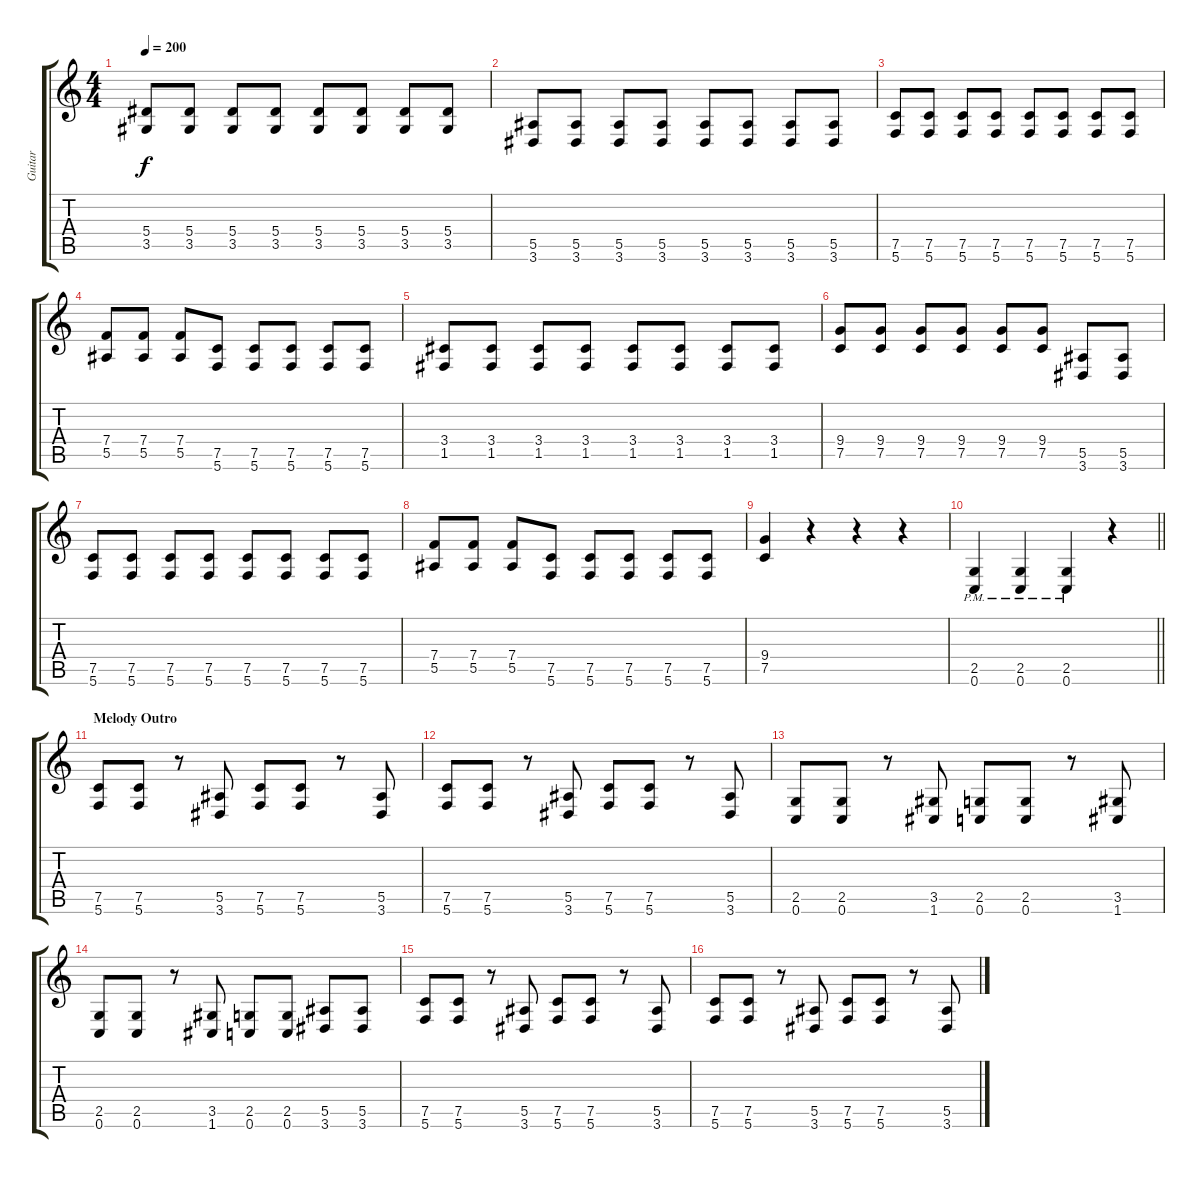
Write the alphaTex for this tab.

\track ("Guitar" "Guitar") {instrument distortionguitar}
\staff {score tabs}
\tuning (C4 G3 Eb3 Bb2 F2 C2) {hide}
\ts (4 4)
\tempo 200
\clef g2
\ks c
(5.4 3.5).8{dy f} (5.4 3.5).8 (5.4 3.5).8 (5.4 3.5).8 (5.4 3.5).8 (5.4 3.5).8 (5.4 3.5).8 (5.4 3.5).8 |
(5.5 3.6).8 (5.5 3.6).8 (5.5 3.6).8 (5.5 3.6).8 (5.5 3.6).8 (5.5 3.6).8 (5.5 3.6).8 (5.5 3.6).8 |
(7.5 5.6).8 (7.5 5.6).8 (7.5 5.6).8 (7.5 5.6).8 (7.5 5.6).8 (7.5 5.6).8 (7.5 5.6).8 (7.5 5.6).8 |
(7.4 5.5).8 (7.4 5.5).8 (7.4 5.5).8 (7.5 5.6).8 (7.5 5.6).8 (7.5 5.6).8 (7.5 5.6).8 (7.5 5.6).8 |
(3.4 1.5).8 (3.4 1.5).8 (3.4 1.5).8 (3.4 1.5).8 (3.4 1.5).8 (3.4 1.5).8 (3.4 1.5).8 (3.4 1.5).8 |
(9.4 7.5).8 (9.4 7.5).8 (9.4 7.5).8 (9.4 7.5).8 (9.4 7.5).8 (9.4 7.5).8 (5.5 3.6).8 (5.5 3.6).8 |
(7.5 5.6).8 (7.5 5.6).8 (7.5 5.6).8 (7.5 5.6).8 (7.5 5.6).8 (7.5 5.6).8 (7.5 5.6).8 (7.5 5.6).8 |
(7.4 5.5).8 (7.4 5.5).8 (7.4 5.5).8 (7.5 5.6).8 (7.5 5.6).8 (7.5 5.6).8 (7.5 5.6).8 (7.5 5.6).8 |
(9.4 7.5).4 r.4 r.4 r.4 |
\barLineRight lightlight
(2.5{pm} 0.6{pm}).4 (2.5{pm} 0.6{pm}).4 (2.5{pm} 0.6{pm}).4 r.4 |
\section ("" "Melody Outro")
(7.5 5.6).8 (7.5 5.6).8 r.8 (5.5 3.6).8 (7.5 5.6).8 (7.5 5.6).8 r.8 (5.5 3.6).8 |
(7.5 5.6).8 (7.5 5.6).8 r.8 (5.5 3.6).8 (7.5 5.6).8 (7.5 5.6).8 r.8 (5.5 3.6).8 |
(2.5 0.6).8 (2.5 0.6).8 r.8 (3.5 1.6).8 (2.5 0.6).8 (2.5 0.6).8 r.8 (3.5 1.6).8 |
(2.5 0.6).8 (2.5 0.6).8 r.8 (3.5 1.6).8 (2.5 0.6).8 (2.5 0.6).8 (5.5 3.6).8 (5.5 3.6).8 |
(7.5 5.6).8 (7.5 5.6).8 r.8 (5.5 3.6).8 (7.5 5.6).8 (7.5 5.6).8 r.8 (5.5 3.6).8 |
(7.5 5.6).8 (7.5 5.6).8 r.8 (5.5 3.6).8 (7.5 5.6).8 (7.5 5.6).8 r.8 (5.5 3.6).8
